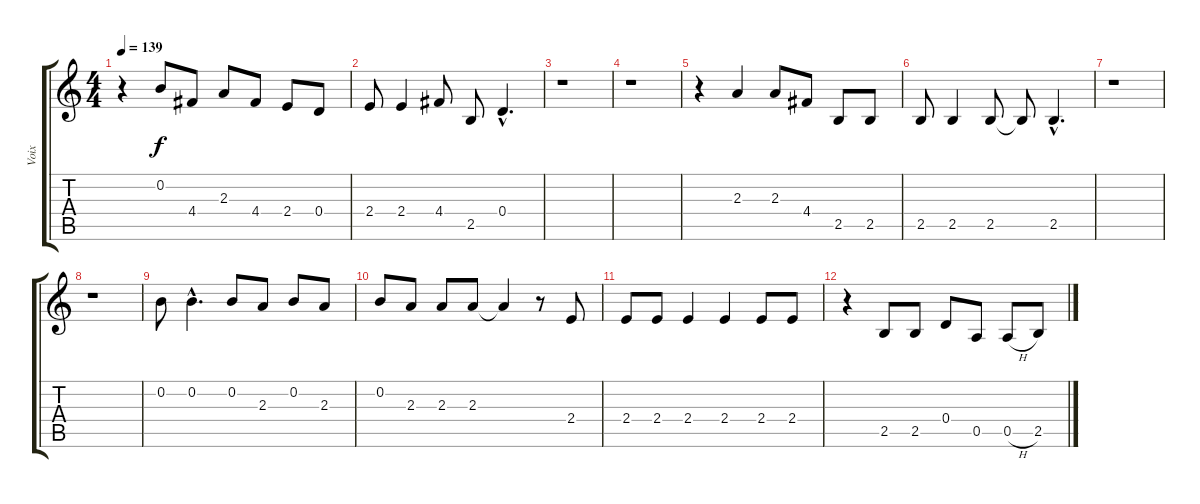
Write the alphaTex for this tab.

\track ("Voix" "Voix") {instrument accordion}
\staff {score tabs}
\tuning (E5 B4 G4 D4 A3 E3) {hide}
\ts (4 4)
\tempo 139
\clef g2
\ks c
r.4{dy f} 0.2.8 4.4.8 2.3.8 4.4.8 2.4.8 0.4.8 |
2.4.8 2.4.4 4.4.8 2.5.8 0.4{hac}.4{d} |
r.1 |
r.1 |
r.4 2.3.4 2.3.8 4.4.8 2.5.8 2.5.8 |
2.5.8 2.5.4 2.5.8 2.5{t}.8 2.5{hac}.4{d} |
r.1 |
r.1 |
0.2.8 0.2{hac}.4{d} 0.2.8 2.3.8 0.2.8 2.3.8 |
0.2.8 2.3.8 2.3.8 2.3.8 2.3{t}.4 r.8 2.4.8 |
2.4.8 2.4.8 2.4.4 2.4.4 2.4.8 2.4.8 |
r.4 2.5.8 2.5.8 0.4.8 0.5.8 0.5{h}.8 2.5.8
